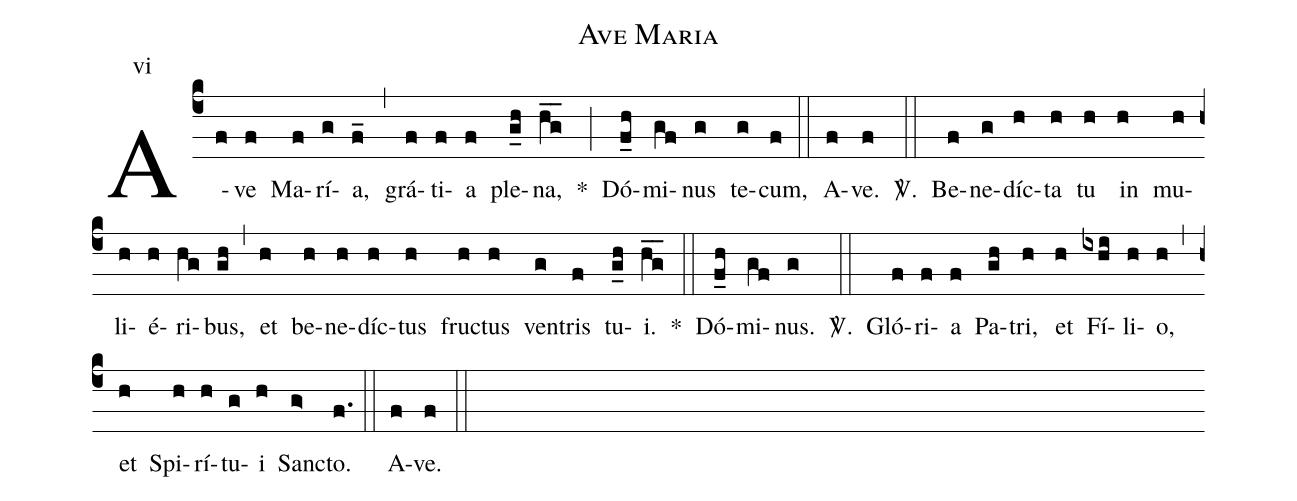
name: Ave Maria;
annotation: vi;
mode: 6;
%%
(c4)
A(f)ve(f) Ma(f)rí(g)a,(f_) (,)
grá(f)ti(f)a(f) ple(g_h)na,(h_g_) *(;)
Dó(f_h)mi(gf)nus(g) te(g)cum,(f) (::)
A(f)ve.(f) <sp>V/</sp>.(::)
Be(f)ne(g)díc(h)ta(h) tu(h) in(h) mu(h)li(h)é(h)ri(hg)bus,(gh) (,)
et(h) be(h)ne(h)díc(h)tus(h) fruc(h)tus(h) ven(g)tris(f) tu(g_h)i.(h_g_) *(::)
Dó(f_h)mi(gf)nus.(g) <sp>V/</sp>.(::)
Gló(f)ri(f)a(f) Pa(gh)tri,(h) et(h) Fí(ixhi)li(h)o,(h) (,)
et(h) Spi(h)rí(h)tu(g)i(h) Sanc(g>)to.(f.) (::)
A(f)ve.(f) (::)
